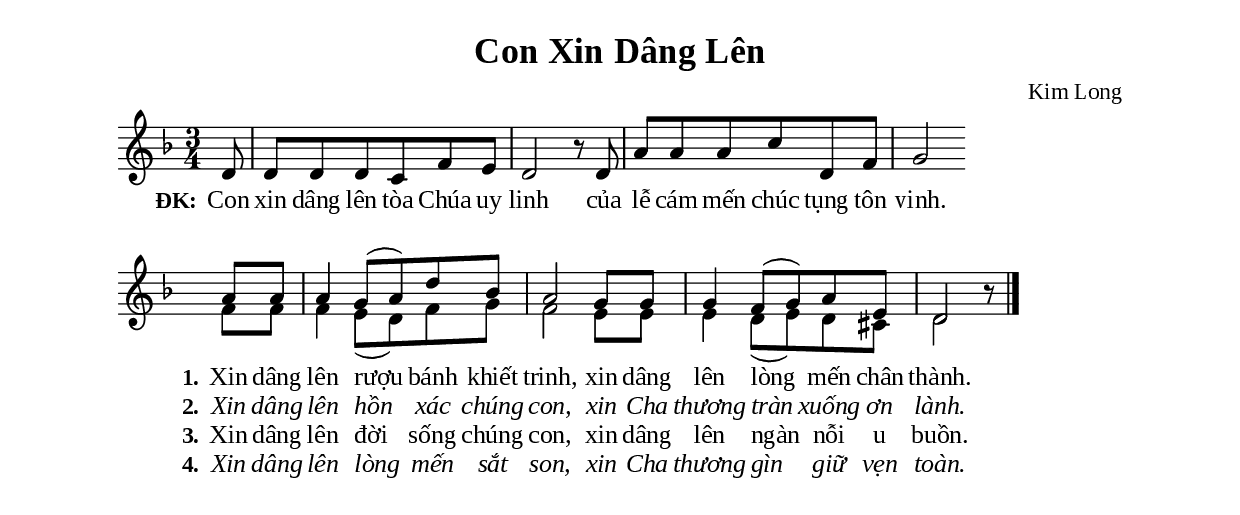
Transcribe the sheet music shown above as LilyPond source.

% Cài đặt chung
\version "2.20.0"
\include "english.ly"

\header {
  title = "Con Xin Dâng Lên"
  composer = "Kim Long"
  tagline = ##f
}

global = {
  \key f \major
  \time 3/4
}

\paper {
  #(set-paper-size "a4")
  top-margin = 15\mm
  bottom-margin = 15\mm
  left-margin = 20\mm
  right-margin = 20\mm
  indent = #0
  #(define fonts
	 (make-pango-font-tree "Liberation Serif"
	 		       "Liberation Serif"
			       "Liberation Serif"
			       (/ 20 20)))
}

inNghieng = { \override LyricText.font-shape = #'italic }

% Nhạc điệp khúc
nhacDiepKhuc = \relative c' {
  \partial 8 d8 |
  d d d c f e |
  d2 r8 d8 |
  a' a a c d, f |
  g2
}

% Nhạc phiên khúc
nhacPhienKhucSop = \relative c'' {
  \set Score.currentBarNumber = #5
  \partial 4 a8 a |
  a4 g8 (a) d bf |
  a2 g8 g |
  g4 f8 (g) a e |
  d2 r8 \bar "|."
}

nhacPhienKhucBass = \relative c' {
  \partial 4 f8 f |
  f4 e8 (d) f g |
  f2 e8 e |
  e4 d8 (e) d cs |
  d2 r8
}

% Lời điệp khúc
loiDiepKhuc = \lyricmode {
  \set stanza = #"ĐK:"
  Con xin dâng lên tòa Chúa uy linh
  của lễ cám mến chúc tụng tôn vinh.
}

% Lời phiên khúc
loiPhienKhucMot = \lyricmode {
  \set stanza = #"1."
  Xin dâng lên rượu bánh khiết trinh,
  xin dâng lên lòng mến chân thành.
}

loiPhienKhucHai = \lyricmode {
  \set stanza = #"2."
  Xin dâng lên hồn xác chúng con,
  xin Cha thương tràn xuống ơn lành.
}

loiPhienKhucBa = \lyricmode {
  \set stanza = #"3."
  Xin dâng lên đời sống chúng con,
  xin dâng lên ngàn nỗi u buồn.
}

loiPhienKhucBon = \lyricmode {
  \set stanza = #"4."
  Xin dâng lên lòng mến sắt son,
  xin Cha thương gìn giữ vẹn toàn.
}

% Dàn trang
\score {
  \new ChoirStaff <<
    \new Staff = chorus <<
      \new Voice = "chorus" {
        \global \stemNeutral \nhacDiepKhuc
      }
    >>
    \new Lyrics = basses
    \context Lyrics = basses \lyricsto chorus \loiDiepKhuc
  >>
}

\score {
  \new ChoirStaff <<
    \new Staff = verses \with {
        \consists "Merge_rests_engraver"
      }
      <<
      \override Staff.TimeSignature.transparent = ##t
      \new Voice = "sopranos" {
        \voiceOne \global \stemUp \nhacPhienKhucSop
      }
      \new Voice = "basses" {
        \voiceTwo \global \stemDown \nhacPhienKhucBass
      }
    >>
    \new Lyrics \lyricsto sopranos \loiPhienKhucMot
    \new Lyrics \with \inNghieng \lyricsto sopranos \loiPhienKhucHai
    \new Lyrics \lyricsto sopranos \loiPhienKhucBa
    \new Lyrics \with \inNghieng \lyricsto sopranos \loiPhienKhucBon
  >>
}